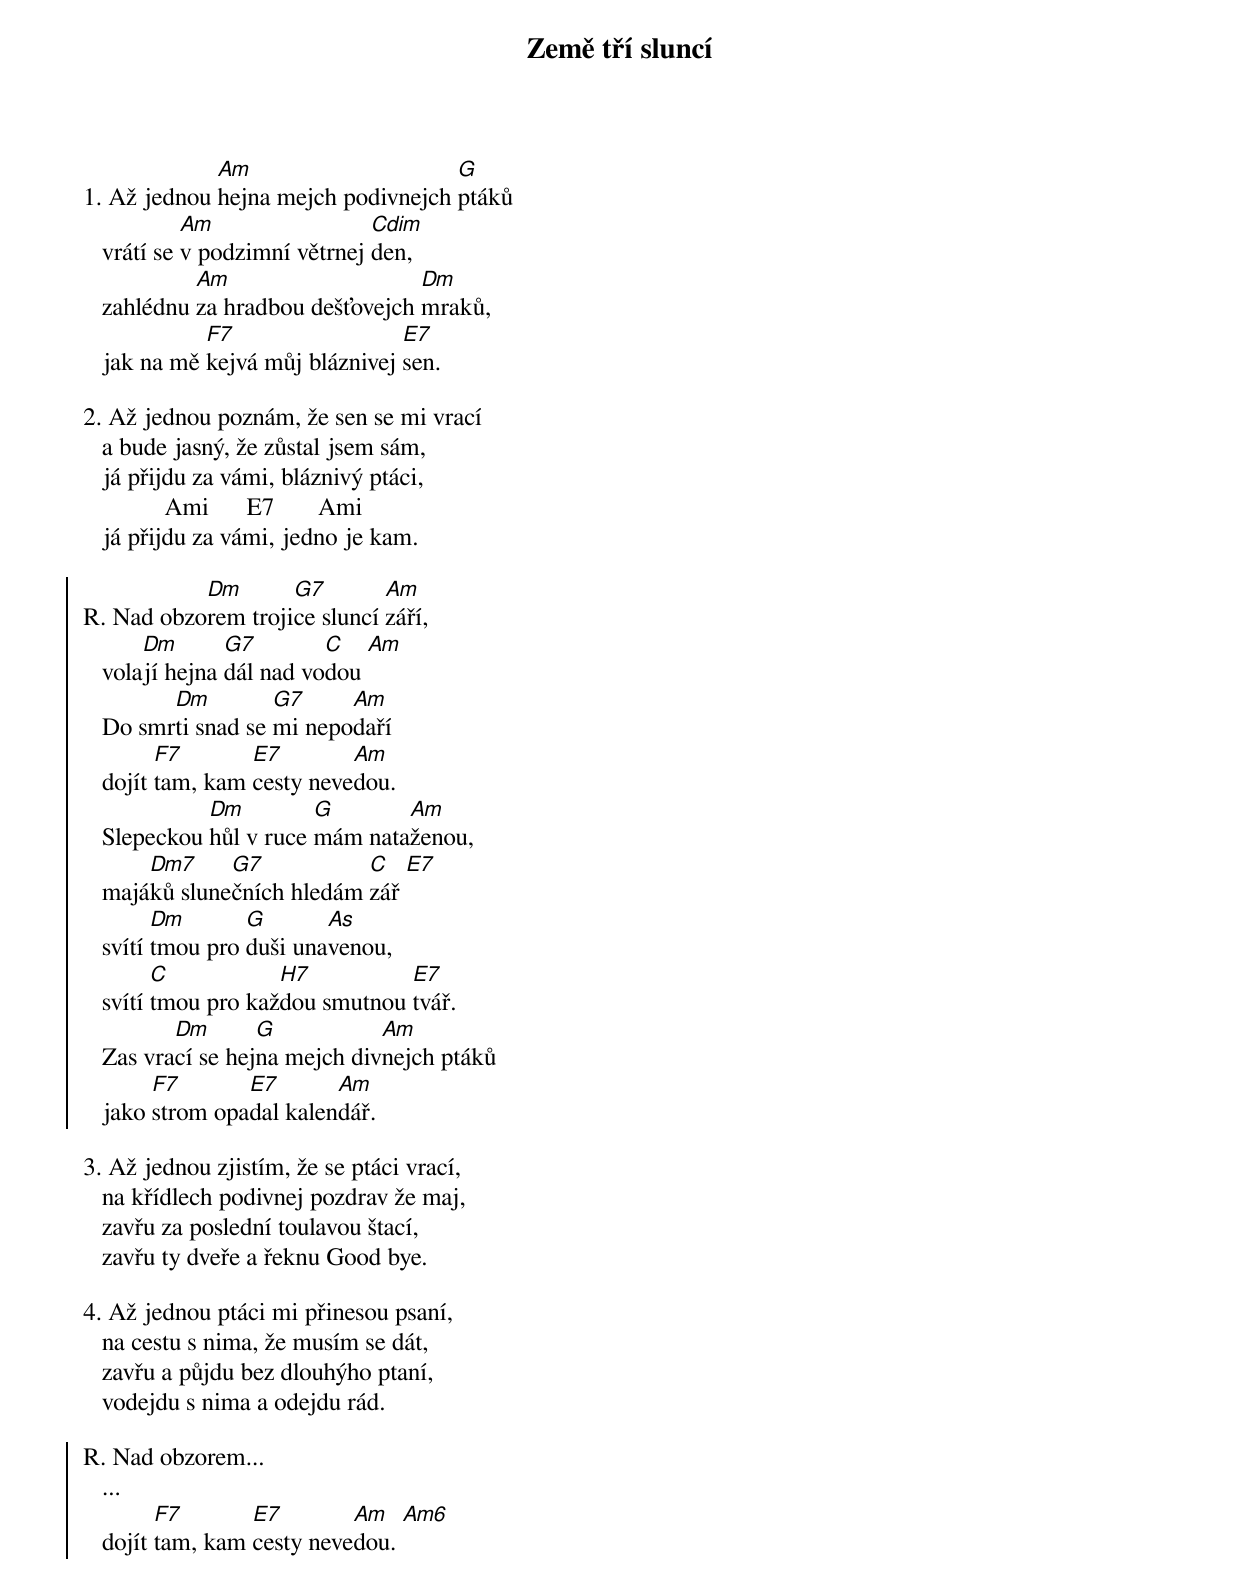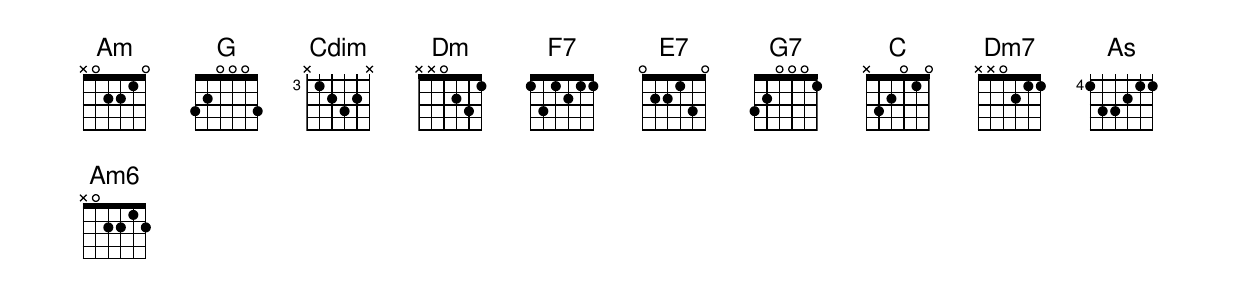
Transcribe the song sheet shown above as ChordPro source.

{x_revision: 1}
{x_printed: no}

{artist Hoboes}
{source https://pisnicky-akordy.cz/hoboes/zeme-tri-slunci#}

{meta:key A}
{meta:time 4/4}

{title: Země tří sluncí}

{start_of_verse}
1. Až jednou [Am]hejna mejch podivnejch [G]ptáků
   vrátí se [Am]v podzimní větrnej [Cdim]den,
   zahlédnu [Am]za hradbou dešťovejch [Dm]mraků,
   jak na mě [F7]kejvá můj bláznivej [E7]sen.
{end_of_verse}

{start_of_verse}
2. Až jednou poznám, že sen se mi vrací
   a bude jasný, že zůstal jsem sám,
   já přijdu za vámi, bláznivý ptáci,
             Ami      E7       Ami
   já přijdu za vámi, jedno je kam.
{end_of_verse}

{soc}
R. Nad obzo[Dm]rem troji[G7]ce sluncí [Am]září,
   vola[Dm]jí hejna [G7]dál nad vo[C]dou [Am]
   Do smr[Dm]ti snad se [G7]mi nepo[Am]daří
   dojít [F7]tam, kam [E7]cesty neve[Am]dou.
   Slepeckou [Dm]hůl v ruce [G]mám nata[Am]ženou,
   majá[Dm7]ků slune[G7]čních hledám [C]zář [E7]
   svítí [Dm]tmou pro [G]duši una[As]venou,
   svítí [C]tmou pro kaž[H7]dou smutnou [E7]tvář.
   Zas vra[Dm]cí se hej[G]na mejch div[Am]nejch ptáků
   jako [F7]strom opa[E7]dal kalen[Am]dář.
{eoc}

{start_of_verse}
3. Až jednou zjistím, že se ptáci vrací,
   na křídlech podivnej pozdrav že maj,
   zavřu za poslední toulavou štací,
   zavřu ty dveře a řeknu Good bye.
{end_of_verse}

{start_of_verse}
4. Až jednou ptáci mi přinesou psaní,
   na cestu s nima, že musím se dát,
   zavřu a půjdu bez dlouhýho ptaní,
   vodejdu s nima a odejdu rád.
{end_of_verse}

{soc}
R. Nad obzorem...
   ...
   dojít [F7]tam, kam [E7]cesty neve[Am]dou. [Am6]
{eoc}
